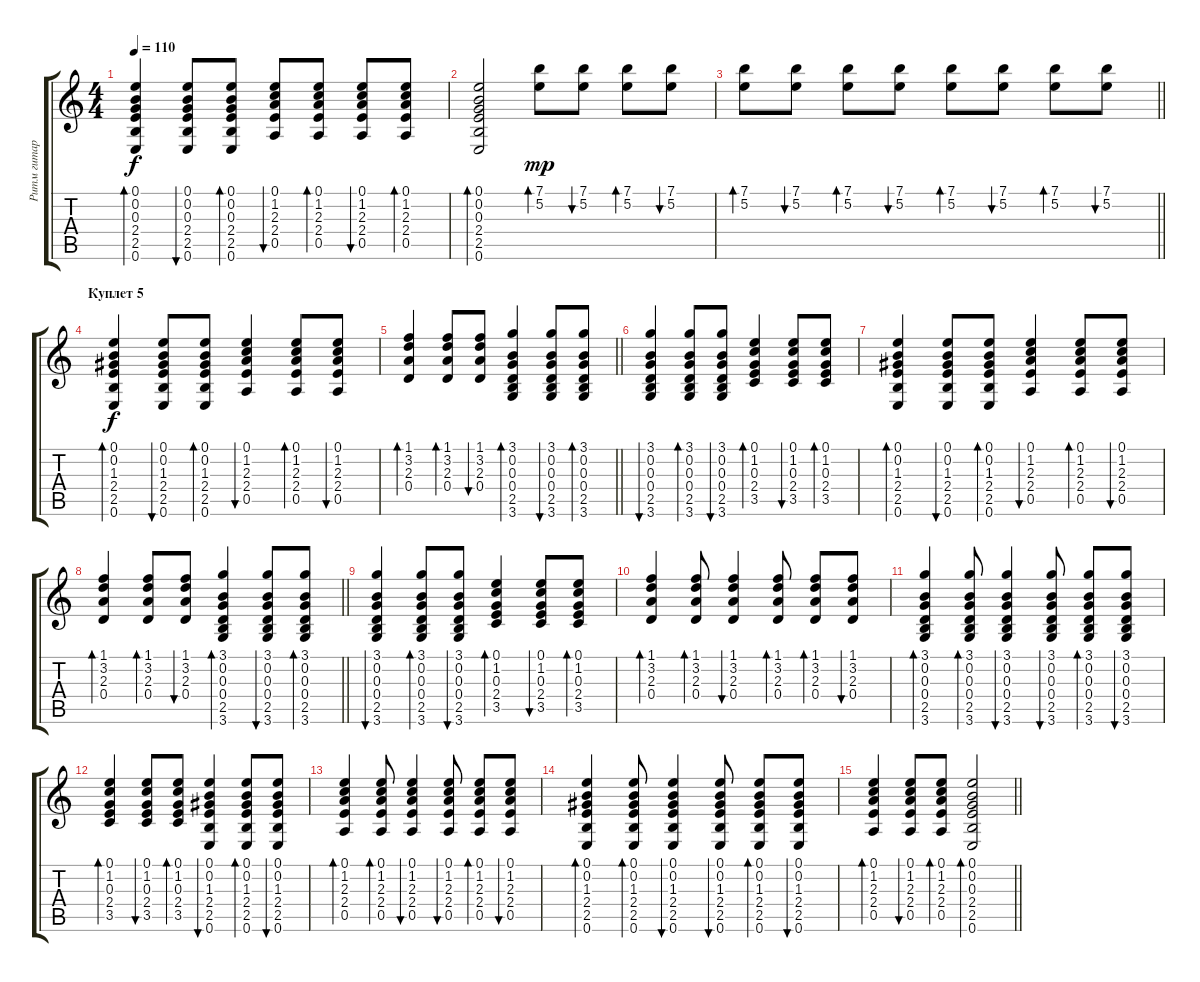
\track ("Ритм гитара " "Ритм гитар") {instrument acousticguitarsteel}
\staff {score tabs}
\tuning (E4 B3 G3 D3 A2 E2) {hide}
\ts (4 4)
\tempo 110
\clef g2
\ks c
(0.1 0.2 0.3 2.4 2.5 0.6).4{bd 30 dy f} (0.1 0.2 0.3 2.4 2.5 0.6).8{bu 30} (0.1 0.2 0.3 2.4 2.5 0.6).8{bd 30} (0.1 1.2 2.3 2.4 0.5).8{bu 30} (0.1 1.2 2.3 2.4 0.5).8{bd 30} (0.1 1.2 2.3 2.4 0.5).8{bu 30} (0.1 1.2 2.3 2.4 0.5).8{bd 30} |
(0.1 0.2 0.3 2.4 2.5 0.6).2{bd 30} (7.1 5.2).8{bd 60 dy mp} (7.1 5.2).8{bu 60} (7.1 5.2).8{bd 60} (7.1 5.2).8{bu 60} |
\barLineRight lightlight
(7.1 5.2).8{bd 60} (7.1 5.2).8{bu 60} (7.1 5.2).8{bd 60} (7.1 5.2).8{bu 60} (7.1 5.2).8{bd 60} (7.1 5.2).8{bu 60} (7.1 5.2).8{bd 60} (7.1 5.2).8{bu 60} |
\section ("" "Куплет 5")
(0.1 0.2 1.3 2.4 2.5 0.6).4{bd 120 dy f} (0.1 0.2 1.3 2.4 2.5 0.6).8{bu 30} (0.1 0.2 1.3 2.4 2.5 0.6).8{bd 30} (0.1 1.2 2.3 2.4 0.5).4{bu 30} (0.1 1.2 2.3 2.4 0.5).8{bd 30} (0.1 1.2 2.3 2.4 0.5).8{bu 30} |
\barLineRight lightlight
(1.1 3.2 2.3 0.4).4{bd 30} (1.1 3.2 2.3 0.4).8{bd 30} (1.1 3.2 2.3 0.4).8{bu 30} (3.1 0.2 0.3 0.4 2.5 3.6).4{bd 30} (3.1 0.2 0.3 0.4 2.5 3.6).8{bu 30} (3.1 0.2 0.3 0.4 2.5 3.6).8{bd 30} |
(3.1 0.2 0.3 0.4 2.5 3.6).4{bu 30} (3.1 0.2 0.3 0.4 2.5 3.6).8{bd 30} (3.1 0.2 0.3 0.4 2.5 3.6).8{bu 30} (0.1 1.2 0.3 2.4 3.5).4{bd 30} (0.1 1.2 0.3 2.4 3.5).8{bu 30} (0.1 1.2 0.3 2.4 3.5).8{bd 30} |
(0.1 0.2 1.3 2.4 2.5 0.6).4{bd 30} (0.1 0.2 1.3 2.4 2.5 0.6).8{bu 30} (0.1 0.2 1.3 2.4 2.5 0.6).8{bd 30} (0.1 1.2 2.3 2.4 0.5).4{bu 30} (0.1 1.2 2.3 2.4 0.5).8{bd 30} (0.1 1.2 2.3 2.4 0.5).8{bu 30} |
\barLineRight lightlight
(1.1 3.2 2.3 0.4).4{bd 30} (1.1 3.2 2.3 0.4).8{bd 30} (1.1 3.2 2.3 0.4).8{bu 30} (3.1 0.2 0.3 0.4 2.5 3.6).4{bd 30} (3.1 0.2 0.3 0.4 2.5 3.6).8{bu 30} (3.1 0.2 0.3 0.4 2.5 3.6).8{bd 30} |
(3.1 0.2 0.3 0.4 2.5 3.6).4{bu 30} (3.1 0.2 0.3 0.4 2.5 3.6).8{bd 30} (3.1 0.2 0.3 0.4 2.5 3.6).8{bu 30} (0.1 1.2 0.3 2.4 3.5).4{bd 30} (0.1 1.2 0.3 2.4 3.5).8{bu 30} (0.1 1.2 0.3 2.4 3.5).8{bd 30} |
(1.1 3.2 2.3 0.4).4{bd 30} (1.1 3.2 2.3 0.4).8{bd 30} (1.1 3.2 2.3 0.4).4{bu 30} (1.1 3.2 2.3 0.4).8{bd 30} (1.1 3.2 2.3 0.4).8{bd 30} (1.1 3.2 2.3 0.4).8{bu 30} |
(3.1 0.2 0.3 0.4 2.5 3.6).4{bd 30} (3.1 0.2 0.3 0.4 2.5 3.6).8{bd 60} (3.1 0.2 0.3 0.4 2.5 3.6).4{bu 60} (3.1 0.2 0.3 0.4 2.5 3.6).8{bu 30} (3.1 0.2 0.3 0.4 2.5 3.6).8{bd 30} (3.1 0.2 0.3 0.4 2.5 3.6).8{bu 30} |
(0.1 1.2 0.3 2.4 3.5).4{bd 30} (0.1 1.2 0.3 2.4 3.5).8{bu 30} (0.1 1.2 0.3 2.4 3.5).8{bd 30} (0.1 0.2 1.3 2.4 2.5 0.6).4{bu 30} (0.1 0.2 1.3 2.4 2.5 0.6).8{bd 30} (0.1 0.2 1.3 2.4 2.5 0.6).8{bu 30} |
(0.1 1.2 2.3 2.4 0.5).4{bd 30} (0.1 1.2 2.3 2.4 0.5).8{bd 60} (0.1 1.2 2.3 2.4 0.5).4{bu 60} (0.1 1.2 2.3 2.4 0.5).8{bu 30} (0.1 1.2 2.3 2.4 0.5).8{bd 30} (0.1 1.2 2.3 2.4 0.5).8{bu 30} |
(0.1 0.2 1.3 2.4 2.5 0.6).4{bd 30} (0.1 0.2 1.3 2.4 2.5 0.6).8{bd 60} (0.1 0.2 1.3 2.4 2.5 0.6).4{bu 60} (0.1 0.2 1.3 2.4 2.5 0.6).8{bu 30} (0.1 0.2 1.3 2.4 2.5 0.6).8{bd 30} (0.1 0.2 1.3 2.4 2.5 0.6).8{bu 30} |
\barLineRight lightlight
(0.1 1.2 2.3 2.4 0.5).4{bd 30} (0.1 1.2 2.3 2.4 0.5).8{bu 30} (0.1 1.2 2.3 2.4 0.5).8{bd 30} (0.1 0.2 0.3 2.4 2.5 0.6).2{bd 30}
